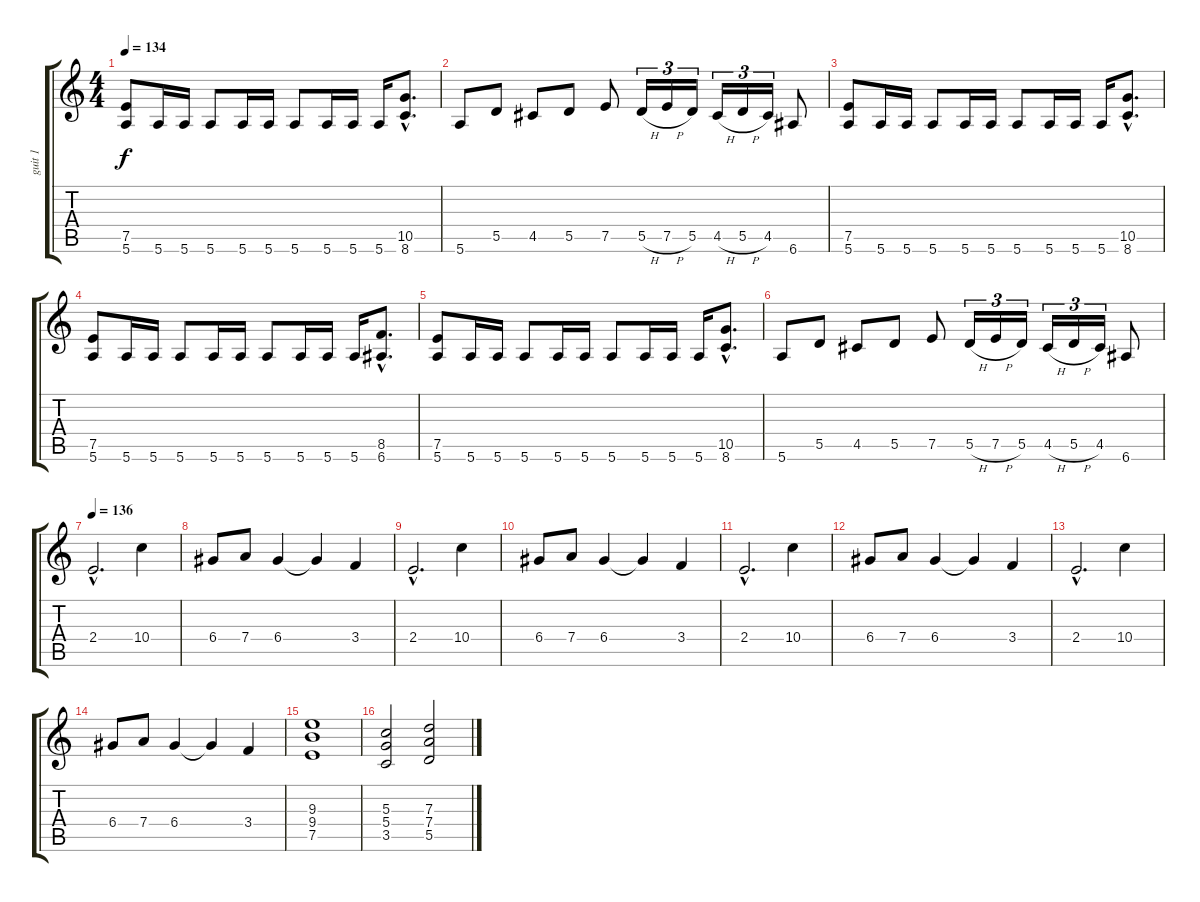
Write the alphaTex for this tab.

\track ("guit 1" "guit 1") {instrument distortionguitar}
\staff {score tabs}
\tuning (E4 B3 G3 D3 A2 E2) {hide}
\ts (4 4)
\tempo 134
\clef g2
\ks c
(7.5 5.6).8{dy f} 5.6.16 5.6.16 5.6.8 5.6.16 5.6.16 5.6.8 5.6.16 5.6.16 5.6.16 (10.5{hac} 8.6{hac}).8{d} |
5.6.8 5.5.8 4.5.8 5.5.8 7.5.8 5.5{h}.16{tu (3 2)} 7.5{h}.16{tu (3 2)} 5.5.16{tu (3 2)} 4.5{h}.16{tu (3 2)} 5.5{h}.16{tu (3 2)} 4.5.16{tu (3 2)} 6.6.8 |
(7.5 5.6).8 5.6.16 5.6.16 5.6.8 5.6.16 5.6.16 5.6.8 5.6.16 5.6.16 5.6.16 (10.5{hac} 8.6{hac}).8{d} |
(7.5 5.6).8 5.6.16 5.6.16 5.6.8 5.6.16 5.6.16 5.6.8 5.6.16 5.6.16 5.6.16 (8.5{hac} 6.6{hac}).8{d} |
(7.5 5.6).8 5.6.16 5.6.16 5.6.8 5.6.16 5.6.16 5.6.8 5.6.16 5.6.16 5.6.16 (10.5{hac} 8.6{hac}).8{d} |
5.6.8 5.5.8 4.5.8 5.5.8 7.5.8 5.5{h}.16{tu (3 2)} 7.5{h}.16{tu (3 2)} 5.5.16{tu (3 2)} 4.5{h}.16{tu (3 2)} 5.5{h}.16{tu (3 2)} 4.5.16{tu (3 2)} 6.6.8 |
\tempo 136
2.4{hac}.2{d} 10.4.4 |
6.4.8 7.4.8 6.4.4 6.4{t}.4 3.4.4 |
2.4{hac}.2{d} 10.4.4 |
6.4.8 7.4.8 6.4.4 6.4{t}.4 3.4.4 |
2.4{hac}.2{d} 10.4.4 |
6.4.8 7.4.8 6.4.4 6.4{t}.4 3.4.4 |
2.4{hac}.2{d} 10.4.4 |
6.4.8 7.4.8 6.4.4 6.4{t}.4 3.4.4 |
(9.3 9.4 7.5).1 |
(5.3 5.4 3.5).2 (7.3 7.4 5.5).2
